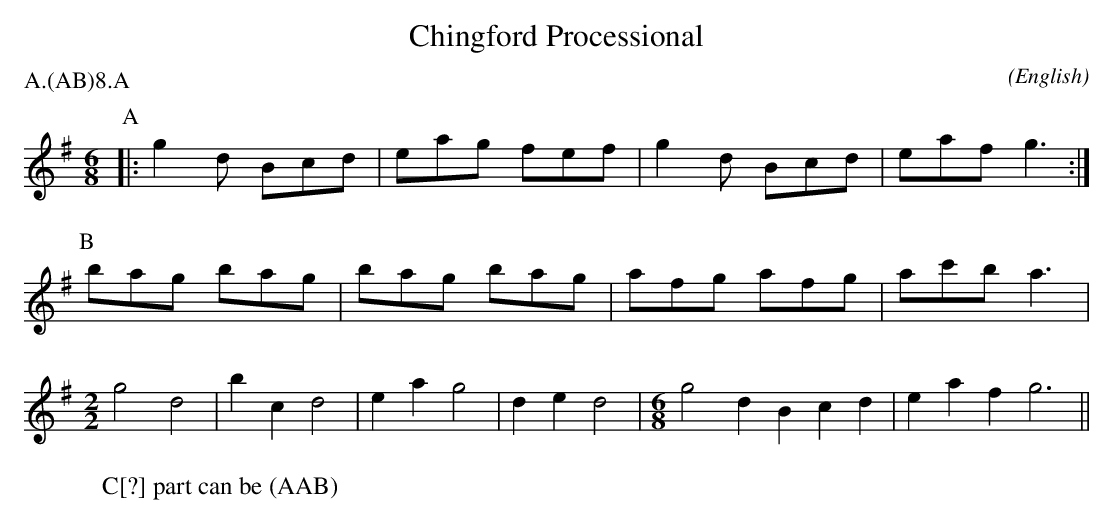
X:1
T:Chingford Processional
M:6/8
C:
O:English
P:A.(AB)8.A
K:G
P:A
|:\
   g2 d Bcd | eag fef | g2 d Bcd | eaf  g3 :|\
P:B
   bag  bag | bag bag | afg  afg | ac'b a3 |\
M:2/2
L:1/4
g2 d2 | b c d2 | e a g2 | d e d2 |\
M:6/8
g2 d Bcd | eaf g3 ||
W:C[?] part can be (AAB)
